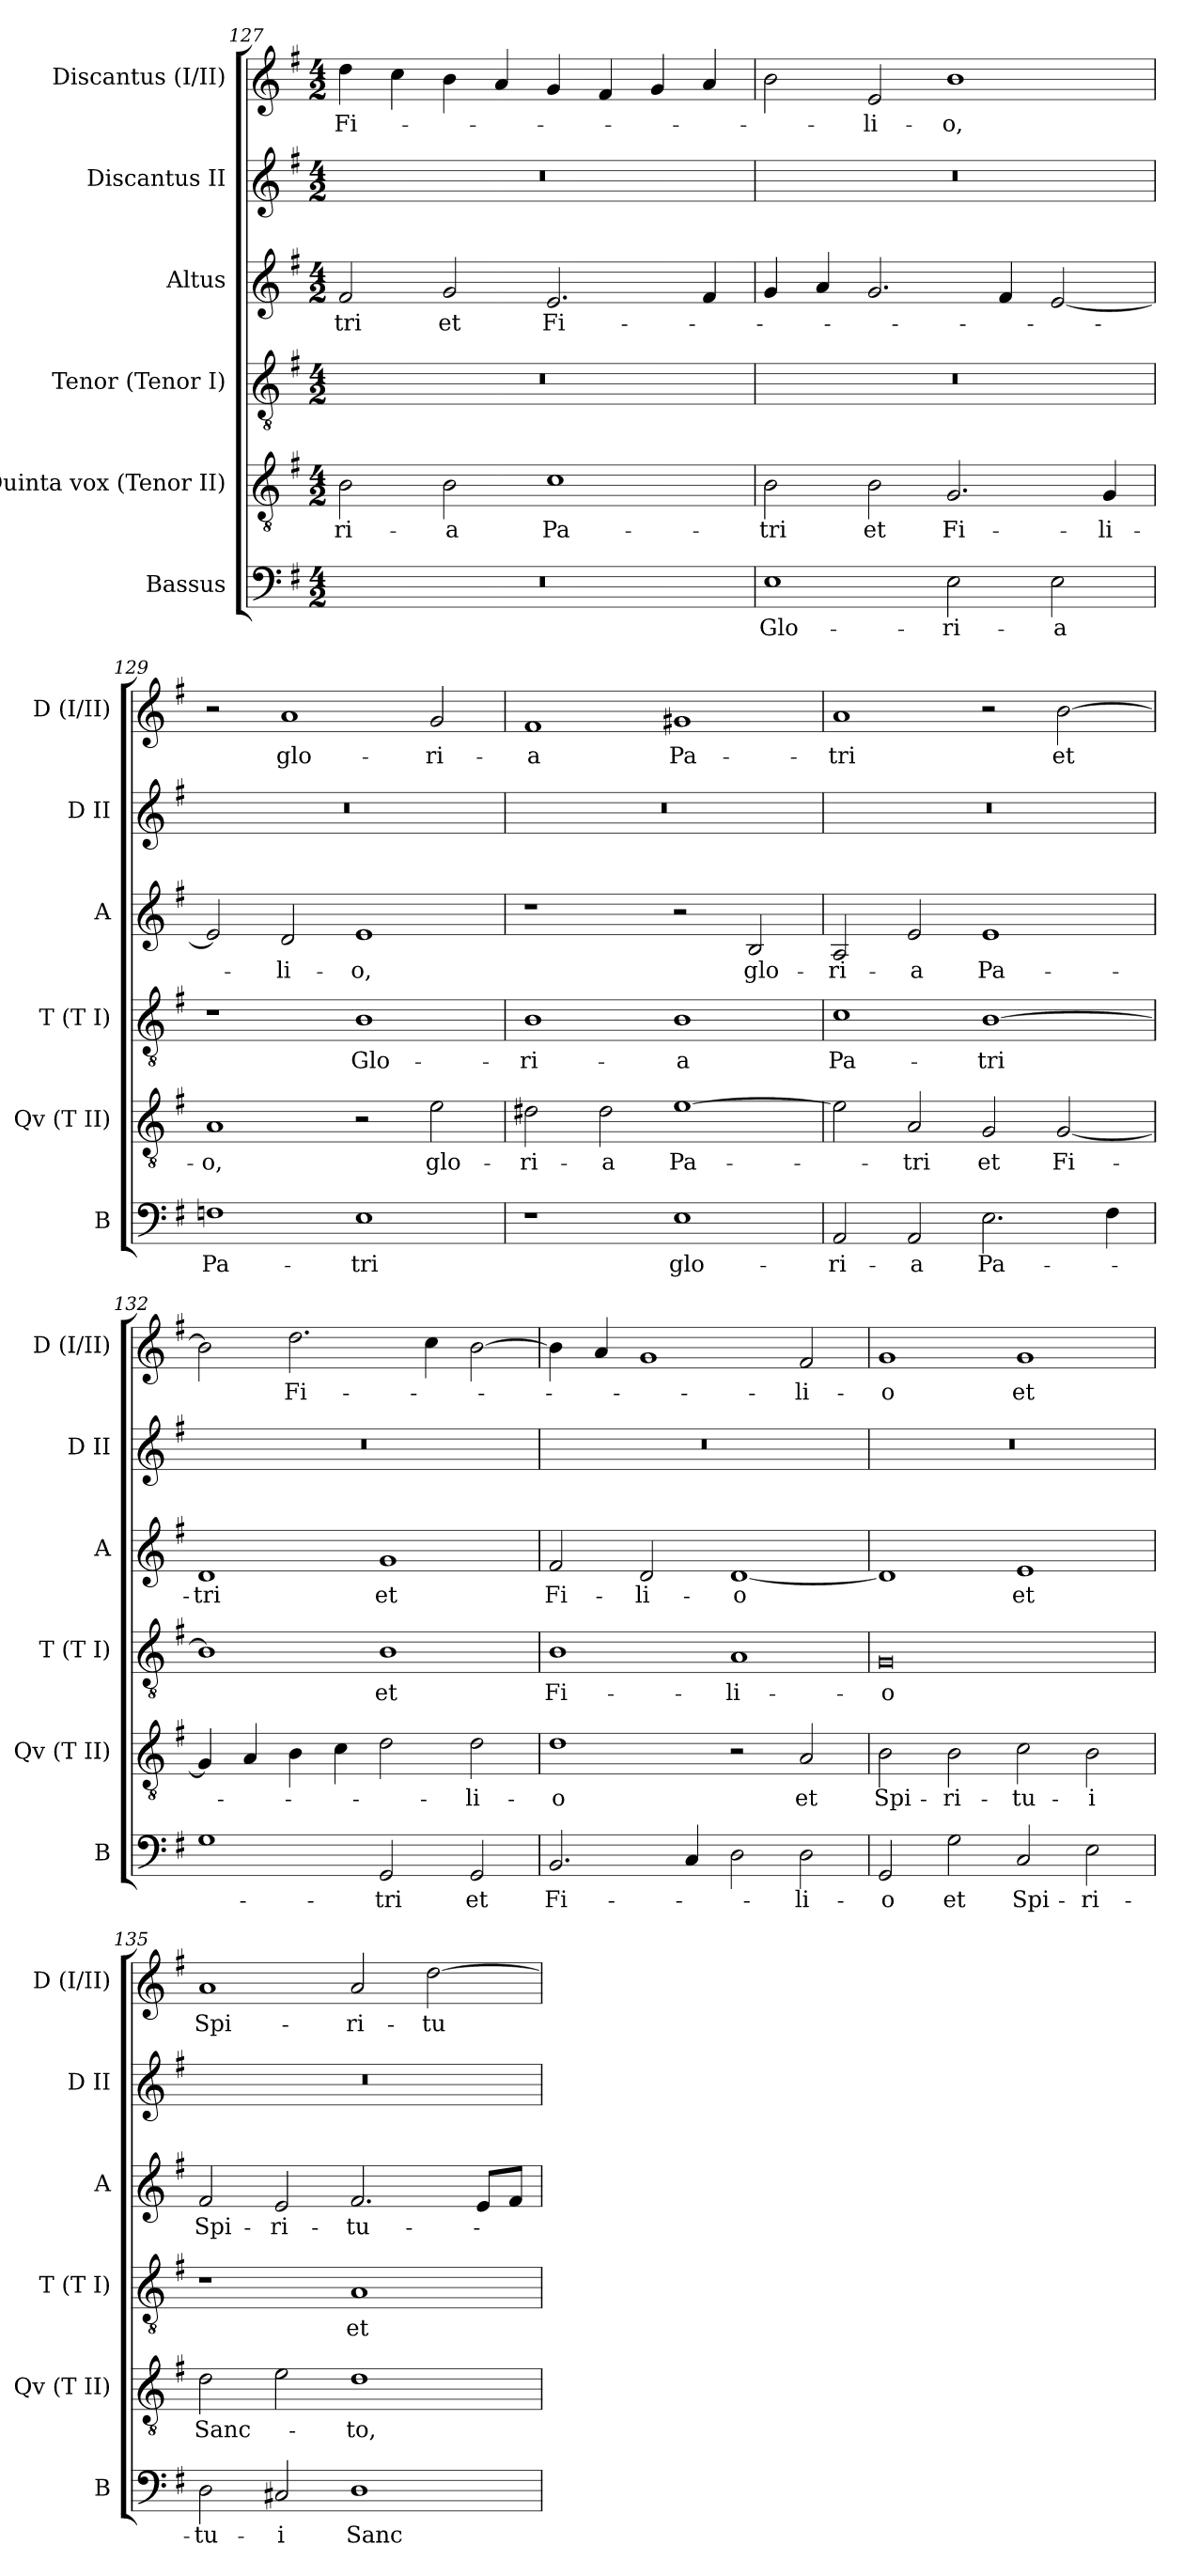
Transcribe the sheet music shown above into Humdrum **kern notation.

**kern	**text	**kern	**text	**kern	**text	**kern	**text	**kern	**kern	**text
*part6	*part6	*part5	*part5	*part4	*part4	*part3	*part3	*part2	*part1	*part1
*staff6	*staff6	*staff5	*staff5	*staff4	*staff4	*staff3	*staff3	*staff2	*staff1	*staff1
*I"Bassus	*	*I"Quinta vox (Tenor II)	*	*I"Tenor (Tenor I)	*	*I"Altus	*	*I"Discantus II	*I"Discantus (I/II)	*
*I'B	*	*I'Qv (T II)	*	*I'T (T I)	*	*I'A	*	*I'D II	*I'D  (I/II)	*
*clefF4	*	*clefGv2	*	*clefGv2	*	*clefG2	*	*clefG2	*clefG2	*
*k[f#]	*	*k[f#]	*	*k[f#]	*	*k[f#]	*	*k[f#]	*k[f#]	*
*G:	*	*G:	*	*G:	*	*G:	*	*G:	*G:	*
*M4/2	*	*M4/2	*	*M4/2	*	*M4/2	*	*M4/2	*M4/2	*
=127	=127	=127	=127	=127	=127	=127	=127	=127	=127	=127
0r	.	2B\	-ri-	0r	.	2f#/	-tri	0r	4dd\	Fi-
.	.	.	.	.	.	.	.	.	4cc\	.
.	.	2B\	-a	.	.	2g/	et	.	4b\	.
.	.	.	.	.	.	.	.	.	4a/	.
.	.	1c	Pa-	.	.	2.e/	Fi-	.	4g/	.
.	.	.	.	.	.	.	.	.	4f#/	.
.	.	.	.	.	.	.	.	.	4g/	.
.	.	.	.	.	.	4f#/	.	.	4a/	.
=128	=128	=128	=128	=128	=128	=128	=128	=128	=128	=128
1E	Glo-	2B\	-tri	0r	.	4g/	.	0r	2b\	.
.	.	.	.	.	.	4a/	.	.	.	.
.	.	2B\	et	.	.	2.g/	.	.	2e/	-li-
2E\	-ri-	2.G/	Fi-	.	.	.	.	.	1b	-o,
.	.	.	.	.	.	4f#/	.	.	.	.
2E\	-a	.	.	.	.	[2e/	.	.	.	.
.	.	4G/	-li-	.	.	.	.	.	.	.
=129	=129	=129	=129	=129	=129	=129	=129	=129	=129	=129
1Fn	Pa-	1A	-o,	1r	.	2e/]	.	0r	2r	.
.	.	.	.	.	.	2d/	-li-	.	1a	glo-
1E	-tri	2r	.	1B	Glo-	1e	-o,	.	.	.
.	.	2e\	glo-	.	.	.	.	.	2g/	-ri-
=130	=130	=130	=130	=130	=130	=130	=130	=130	=130	=130
1r	.	2d#X\	-ri-	1B	-ri-	1r	.	0r	1f#	-a
.	.	2d#\	-a	.	.	.	.	.	.	.
1E	glo-	[1e	Pa-	1B	-a	2r	.	.	1g#X	Pa-
.	.	.	.	.	.	2B/	glo-	.	.	.
!!LO:LB:g=z
=131	=131	=131	=131	=131	=131	=131	=131	=131	=131	=131
2AA/	-ri-	2e\]	.	1c	Pa-	2A/	-ri-	0r	1a	-tri
2AA/	-a	2A/	-tri	.	.	2e/	-a	.	.	.
2.E\	Pa-	2G/	et	[1B	-tri	1e	Pa-	.	2r	.
.	.	[2G/	Fi-	.	.	.	.	.	[2b\	et
4F#\	.	.	.	.	.	.	.	.	.	.
=132	=132	=132	=132	=132	=132	=132	=132	=132	=132	=132
1G	.	4G/]	.	1B]	.	1d	-tri	0r	2b\]	.
.	.	4A/	.	.	.	.	.	.	.	.
.	.	4B\	.	.	.	.	.	.	2.dd\	Fi-
.	.	4c\	.	.	.	.	.	.	.	.
2GG/	-tri	2d\	.	1B	et	1g	et	.	.	.
.	.	.	.	.	.	.	.	.	4cc\	.
2GG/	et	2d\	-li-	.	.	.	.	.	[2b\	.
=133	=133	=133	=133	=133	=133	=133	=133	=133	=133	=133
2.BB/	Fi-	1d	-o	1B	Fi-	2f#/	Fi-	0r	4b\]	.
.	.	.	.	.	.	.	.	.	4a/	.
.	.	.	.	.	.	2d/	-li-	.	1g	.
4C/	.	.	.	.	.	.	.	.	.	.
2D\	.	2r	.	1A	-li-	[1d	-o	.	.	.
2D\	-li-	2A/	et	.	.	.	.	.	2f#/	-li-
=134	=134	=134	=134	=134	=134	=134	=134	=134	=134	=134
2GG/	-o	2B\	Spi-	0G	-o	1d]	.	0r	1g	-o
2G\	et	2B\	-ri-	.	.	.	.	.	.	.
2C/	Spi-	2c\	-tu-	.	.	1e	et	.	1g	et
2E\	-ri-	2B\	-i	.	.	.	.	.	.	.
=135	=135	=135	=135	=135	=135	=135	=135	=135	=135	=135
2D\	-tu-	2d\	Sanc-	1r	.	2f#/	Spi-	0r	1a	Spi-
2C#X/	-i	2e\	.	.	.	2e/	-ri-	.	.	.
1D	Sanc-	1d	-to,	1A	et	2.f#/	-tu-	.	2a/	-ri-
.	.	.	.	.	.	.	.	.	[2dd\	-tu-
.	.	.	.	.	.	8e/L	.	.	.	.
.	.	.	.	.	.	8f#/J	.	.	.	.
=	=	=	=	=	=	=	=	=	=	=
*-	*-	*-	*-	*-	*-	*-	*-	*-	*-	*-
